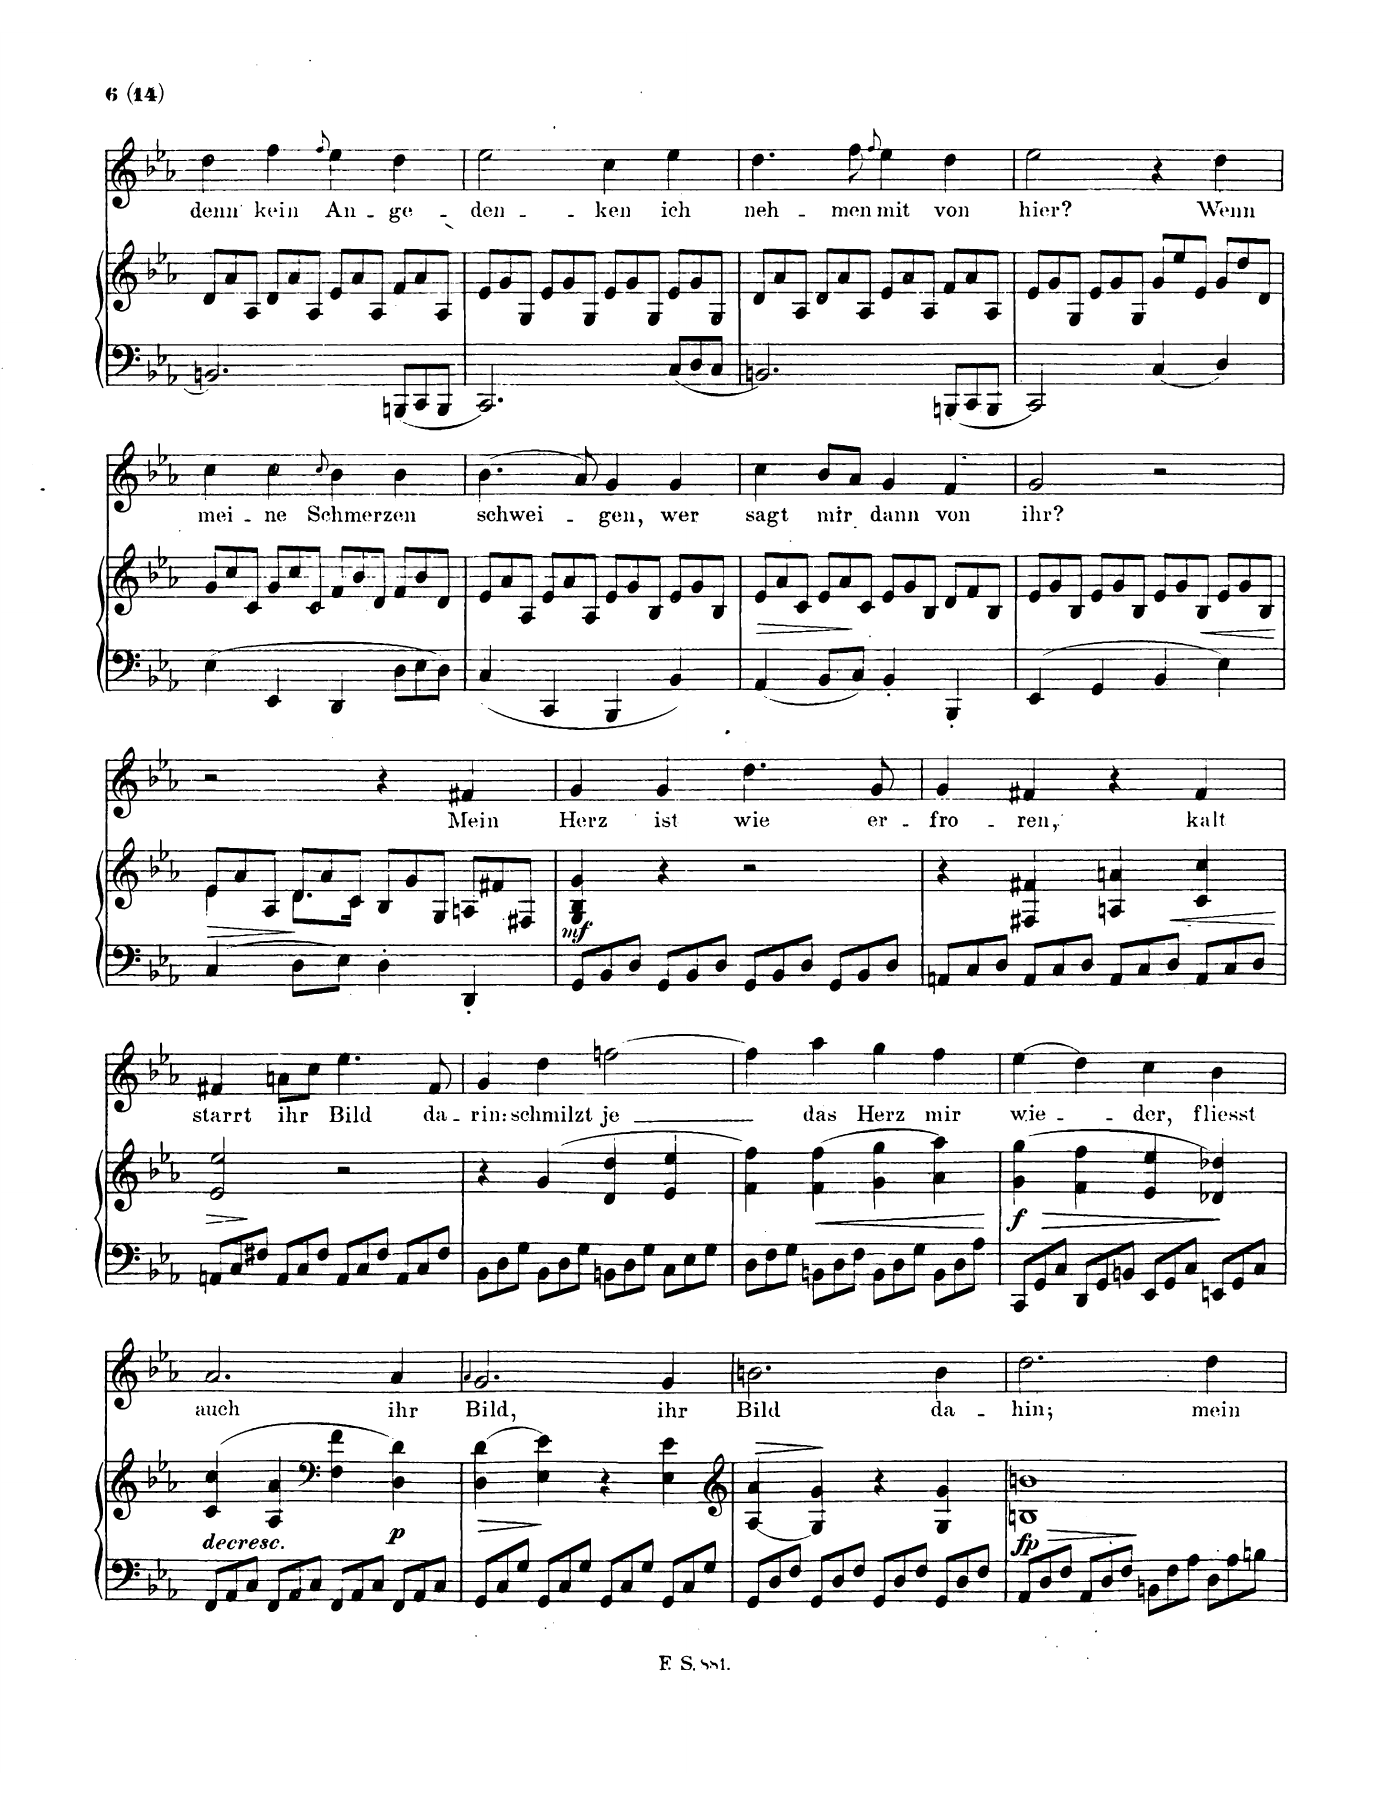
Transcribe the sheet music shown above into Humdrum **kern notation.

**kern	**kern	**dynam	**kern	**text
*part2	*part2	*part2	*part1	*part1
*staff3	*staff2	*staff2/3	*staff1	*staff1
*I"Pianoforte	*	*	*I"Singstimme Voice	*
*I'Pno	*	*	*	*
*clefF4	*clefG2	*	*clefG2	*
*k[b-e-a-]	*k[b-e-a-]	*	*k[b-e-a-]	*
*M4/4	*M4/4	*	*M4/4	*
*met(c)	*met(c)	*	*met(c)	*
*	*Xtuplet	*	*	*
=73	=73	=73	=73	=73
2.BBn/	12d/L	.	4dd\	denn
.	12a-/	.	.	.
.	12A-/J	.	.	.
.	12d/L	.	4ff\	kein
.	12a-/	.	.	.
.	12A-/J	.	.	.
.	.	.	8qff/	.
.	12e-/L	.	4ee-\	An-
.	12a-/	.	.	.
.	12A-/J	.	.	.
*Xtuplet	*	*	*	*
12BBBn/L	12f/L	.	4dd\	-ge-
12CC/	12a-/	.	.	.
12BBB/J	12A-/J	.	.	.
=74	=74	=74	=74	=74
2.CC/	12e-/L	.	2ee-\	-den-
.	12g/	.	.	.
.	12G/J	.	.	.
.	12e-/L	.	.	.
.	12g/	.	.	.
.	12G/J	.	.	.
.	12e-/L	.	4cc\	-ken
.	12g/	.	.	.
.	12G/J	.	.	.
12C/L	12e-/L	.	4ee-\	ich
12D/	12g/	.	.	.
12C/J	12G/J	.	.	.
=75	=75	=75	=75	=75
2.BBn/	12d/L	.	4.dd\	neh-
.	12a-/	.	.	.
.	12A-/J	.	.	.
.	12d/L	.	.	.
.	12a-/	.	.	.
.	.	.	8ff\	-men
.	12A-/J	.	.	.
.	.	.	8qff/	.
.	12e-/L	.	4ee-\	mit
.	12a-/	.	.	.
.	12A-/J	.	.	.
12BBBn/L	12f/L	.	4dd\	von
12CC/	12a-/	.	.	.
12BBB/J	12A-/J	.	.	.
=76	=76	=76	=76	=76
2CC/	12e-/L	.	2ee-\	hier?
.	12g/	.	.	.
.	12G/J	.	.	.
.	12e-/L	.	.	.
.	12g/	.	.	.
.	12G/J	.	.	.
4C/	12g/L	.	4r	.
.	12ee-/	.	.	.
.	12e-/J	.	.	.
4D/	12g/L	.	4dd\	Wenn
.	12dd/	.	.	.
.	12d/J	.	.	.
=77	=77	=77	=77	=77
4E-\	12g/L	.	4cc\	mei-
.	12cc/	.	.	.
.	12c/J	.	.	.
4EE-/	12g/L	.	4cc\	-ne
.	12cc/	.	.	.
.	12c/J	.	.	.
.	.	.	8qcc/	.
4DD/	12f/L	.	4b-\	Schmer-
.	12b-/	.	.	.
.	12d/J	.	.	.
12D\L	12f/L	.	4b-\	-zen
12E-\	12b-/	.	.	.
12D\J	12d/J	.	.	.
=78	=78	=78	=78	=78
4C/	12e-/L	.	(4.b-\	schwei-
.	12a-/	.	.	.
.	12A-/J	.	.	.
4CC/	12e-/L	.	.	.
.	12a-/	.	.	.
.	.	.	8a-/)	.
.	12A-/J	.	.	.
4BBB-/	12e-/L	.	4g/	-gen,
.	12g/	.	.	.
.	12B-/J	.	.	.
4BB-/	12e-/L	.	4g/	wer
.	12g/	.	.	.
.	12B-/J	.	.	.
=79	=79	=79	=79	=79
!	!	!LO:HP:b	!	!
4AA-/	12e-/L	>	4cc\	sagt
.	12a-/	.	.	.
.	12c/J	.	.	.
8BB-/L	12e-/L	.	(8b-/L	mir
.	12a-/	.	.	.
8C/J	.	.	8a-/J)	.
.	12c/J	]	.	.
4BB-'/	12e-/L	.	4g/	dann
.	12g/	.	.	.
.	12B-/J	.	.	.
4BBB-'/	12d/L	.	4f/	von
.	12f/	.	.	.
.	12B-/J	.	.	.
=80	=80	=80	=80	=80
4EE-/	12e-/L	.	2g/	ihr?
.	12g/	.	.	.
.	12B-/J	.	.	.
4GG/	12e-/L	.	.	.
.	12g/	.	.	.
.	12B-/J	.	.	.
4BB-/	12e-/L	.	2r	.
.	12g/	.	.	.
!	!	!LO:HP:b	!	!
.	12B-/J	<	.	.
4E-\	12e-/L	.	.	.
.	12g/	.	.	.
.	12B-/J	.	.	.
.	.	[	.	.
=81	=81	=81	=81	=81
!	!	!LO:HP:b	!	!
*	*^	*	*	*
4C/	12e-/L	4e-\	>	2r	.
.	12a-/	.	]	.	.
.	12A-/J	.	.	.	.
8D\L	12d/L	8.d\L	.	.	.
.	12g/	.	.	.	.
8E-\J	.	.	.	.	.
.	12c/J	.	.	.	.
.	.	16c\Jk	.	.	.
4D'\	12B-/L	2ryy	.	4r	.
.	12g/	.	.	.	.
.	12G/J	.	.	.	.
4DD'/	12An/L	.	.	4f#X/	Mein
.	12f#X/	.	.	.	.
.	12F#X/J	.	.	.	.
*	*v	*v	*	*	*
=82	=82	=82	=82	=82
!	!	!LO:DY:a=2	!	!
12GG/L	4G/ 4B-/ 4g/	mf	4g/	Herz
12BB-/	.	.	.	.
12D/J	.	.	.	.
12GG/L	4r	.	4g/	ist
12BB-/	.	.	.	.
12D/J	.	.	.	.
12GG/L	2r	.	4.dd\	wie
12BB-/	.	.	.	.
12D/J	.	.	.	.
12GG/L	.	.	.	.
12BB-/	.	.	.	.
.	.	.	8g/	er-
12D/J	.	.	.	.
=83	=83	=83	=83	=83
12AAn/L	4r	.	4g/	-fro-
12C/	.	.	.	.
12D/J	.	.	.	.
12AA/L	4F#X/ 4f#X/	.	4f#X/	-ren,
12C/	.	.	.	.
12D/J	.	.	.	.
!	!	!LO:HP:b	!	!
12AA/L	4An/ 4an/	<	4r	.
12C/	.	.	.	.
12D/J	.	.	.	.
12AA/L	4c/ 4cc/	.	4f#/	kalt
12C/	.	.	.	.
12D/J	.	.	.	.
.	.	[	.	.
=84	=84	=84	=84	=84
!	!	!LO:HP:b	!	!
12AAn/L	2e-/ 2ee-/	>	4f#X/	starrt
12C/	.	.	.	.
12F#X/J	.	.	.	.
12AA/L	.	.	8an\L	ihr
12C/	.	.	.	.
.	.	.	8cc\J	.
12F#/J	.	.	.	.
12AA/L	2r	]	4.ee-\	Bild
12C/	.	.	.	.
12F#/J	.	.	.	.
12AA/L	.	.	.	.
12C/	.	.	.	.
.	.	.	8f#/	da-
12F#/J	.	.	.	.
=85	=85	=85	=85	=85
12BB-\L	4r	.	4g/	-rin:
12D\	.	.	.	.
12G\J	.	.	.	.
12BB-\L	(>4g/	.	4dd\	schmilzt
12D\	.	.	.	.
12G\J	.	.	.	.
12BBn\L	4d/ 4dd/	.	[2ffn\	je
12D\	.	.	.	.
12G\J	.	.	.	.
12C\L	4e-/ 4ee-/	.	.	.
12E-\	.	.	.	.
12G\J	.	.	.	.
=86	=86	=86	=86	=86
12D\L	4f\ 4ff\)	.	4ff\]	.
12F\	.	.	.	.
12G\J	.	.	.	.
!	!	!LO:HP:b	!	!
12BBn\L	(4f\ 4ff\	<	4aa-\	das
12D\	.	.	.	.
12F\J	.	.	.	.
12BB\L	4g\ 4gg\	.	4gg\	Herz
12D\	.	.	.	.
12G\J	.	.	.	.
12BB\L	4a-\ 4aa-\)	.	4ff\	mir
12D\	.	.	.	.
12A-\J	.	.	.	.
.	.	[	.	.
=87	=87	=87	=87	=87
!	!	!LO:HP:b	!	!
!	!	!LO:DY:n=1:b	!	!
12CC/L	(>4g\ 4gg\	> f	(4ee-\	wie-
12GG/	.	.	.	.
12C/J	.	.	.	.
12DD/L	4f\ 4ff\	.	4dd\)	.
12GG/	.	.	.	.
12BBn/J	.	.	.	.
12EE-/L	4e-/ 4ee-/	.	4cc\	-der,
12GG/	.	.	.	.
12C/J	.	.	.	.
12EEn/L	4d-X/ 4dd-X/)	.	4b-\	fliesst
12GG/	.	.	.	.
12C/J	.	.	.	.
.	.	]	.	.
=88	=88	=88	=88	=88
!	!LO:TX:b:i:t=dim.	!	!	!
12FF/L	(4c/ 4cc/	.	2.a-/	auch
12AA-/	.	.	.	.
12C/J	.	.	.	.
12FF/L	4A-/ 4a-/	.	.	.
12AA-/	.	.	.	.
12C/J	.	.	.	.
*	*clefF4	*	*	*
12FF/L	4F\ 4f\	.	.	.
12AA-/	.	.	.	.
12C/J	.	.	.	.
!	!	!LO:DY:b	!	!
12FF/L	4D\ 4d\)	p	4a-/	ihr
12AA-/	.	.	.	.
12C/J	.	.	.	.
=89	=89	=89	=89	=89
.	.	.	4qa-/	.
!	!	!LO:HP:b	!	!
12GG/L	(4D\ 4d\	>	2.g/	Bild,
12C/	.	.	.	.
12G/J	.	.	.	.
12GG/L	4E-\ 4e-\)	.	.	.
12C/	.	.	.	.
12G/J	.	.	.	.
12GG/L	4r	]	.	.
12C/	.	.	.	.
12G/J	.	.	.	.
12GG/L	4E-\ 4e-\	.	4g/	ihr
12C/	.	.	.	.
12G/J	.	.	.	.
=90	=90	=90	=90	=90
*	*clefG2	*	*	*
!	!	!LO:HP:b	!	!
12GG/L	(4A-/ 4a-/	>	2.bn\	Bild
12D/	.	.	.	.
12F/J	.	.	.	.
12GG/L	4G/ 4g/)	.	.	.
12D/	.	.	.	.
12F/J	.	.	.	.
12GG/L	4r	]	.	.
12D/	.	.	.	.
12F/J	.	.	.	.
12GG/L	4G/ 4g/	.	4b\	da-
12D/	.	.	.	.
12F/J	.	.	.	.
=91	=91	=91	=91	=91
*	*^	*	*	*
!	!	!	!LO:DY:a=2	!	!
12AA-/L	1Bn 1bn	8ryy	fp	2.dd\	-hin;
12D/	.	.	.	.	.
!	!	!	!LO:HP:b	!	!
.	.	8ryy	>	.	.
12F/J	.	.	.	.	.
12AA-/L	.	4ryy	.	.	.
12D/	.	.	.	.	.
12F/J	.	.	.	.	.
12BBn\L	.	2ryy	]	.	.
12F\	.	.	.	.	.
12A-\J	.	.	.	.	.
12D\L	.	.	.	4dd\	mein
12A-\	.	.	.	.	.
12Bn\J	.	.	.	.	.
*	*v	*v	*	*	*
=	=	=	=	=
*-	*-	*-	*-	*-
